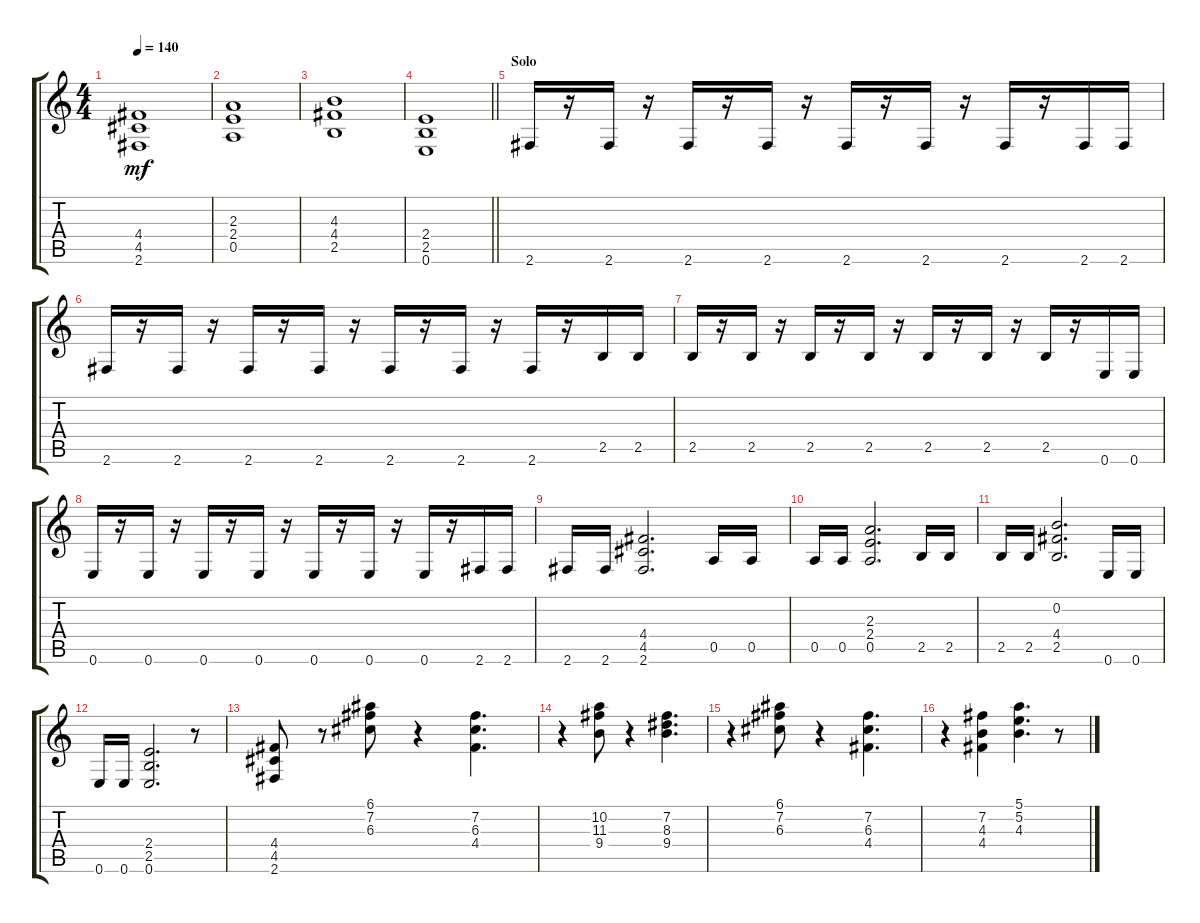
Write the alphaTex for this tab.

\track "" {instrument distortionguitar}
\staff {score tabs}
\tuning (E4 B3 G3 D3 A2 E2) {hide}
\ts (4 4)
\tempo 140
\clef g2
\ks c
(4.4 4.5 2.6).1{dy mf volume 13} |
(2.3 2.4 0.5).1 |
(4.3 4.4 2.5).1 |
\barLineRight lightlight
(2.4 2.5 0.6).1 |
\section ("" "Solo")
2.6.16{volume 10} r.16 2.6.16 r.16 2.6.16 r.16 2.6.16 r.16 2.6.16 r.16 2.6.16 r.16 2.6.16 r.16 2.6.16 2.6.16 |
2.6.16 r.16 2.6.16 r.16 2.6.16 r.16 2.6.16 r.16 2.6.16 r.16 2.6.16 r.16 2.6.16 r.16 2.5.16 2.5.16 |
2.5.16 r.16 2.5.16 r.16 2.5.16 r.16 2.5.16 r.16 2.5.16 r.16 2.5.16 r.16 2.5.16 r.16 0.6.16 0.6.16 |
0.6.16 r.16 0.6.16 r.16 0.6.16 r.16 0.6.16 r.16 0.6.16 r.16 0.6.16 r.16 0.6.16 r.16 2.6.16 2.6.16 |
2.6.16 2.6.16 (4.4 4.5 2.6).2{d} 0.5.16 0.5.16 |
0.5.16 0.5.16 (2.3 2.4 0.5).2{d} 2.5.16 2.5.16 |
2.5.16 2.5.16 (0.2 4.4 2.5).2{d} 0.6.16 0.6.16 |
0.6.16 0.6.16 (2.4 2.5 0.6).2{d} r.8 |
(4.4 4.5 2.6).8 r.8 (6.1 7.2 6.3).8 r.4 (7.2 6.3 4.4).4{d} |
r.4 (10.2 11.3 9.4).8 r.4 (7.2 8.3 9.4).4{d} |
r.4 (6.1 7.2 6.3).8 r.4 (7.2 6.3 4.4).4{d} |
r.4 (7.2 4.3 4.4).4 (5.1 5.2 4.3).4{d} r.8
